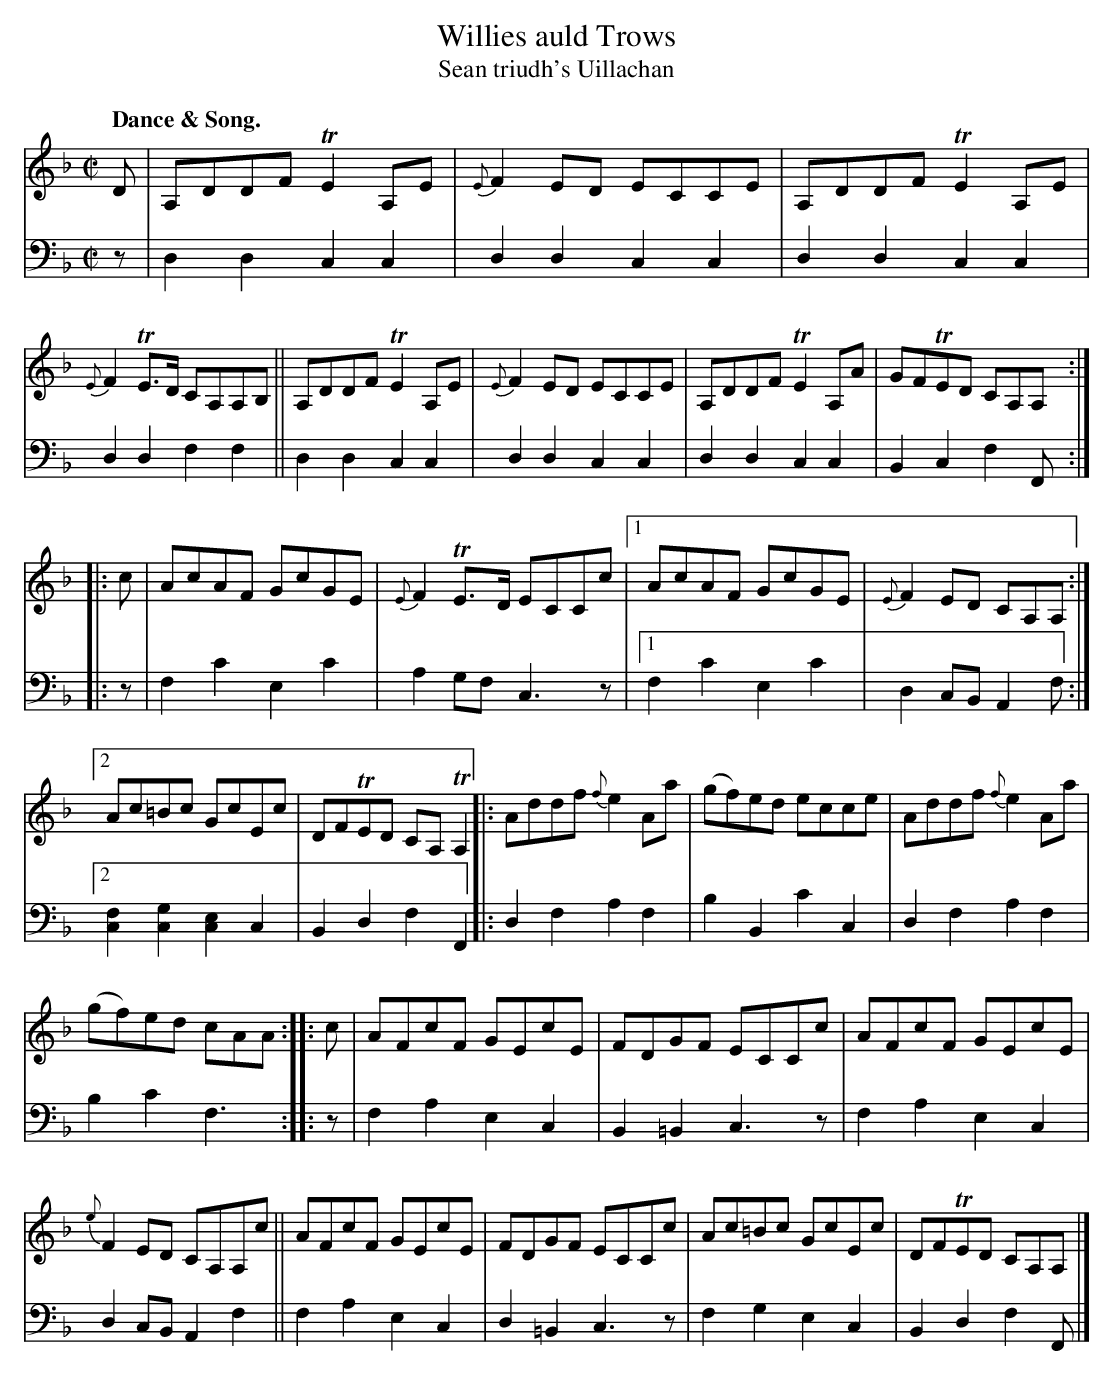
X:1
T: Willies auld Trows
T: Sean triudh's Uillachan
M: C|
L: 1/8
Q: "Dance & Song."
K: Dm	% and F
V: 1 staves=2
D |\
A,DDF TE2A,E | {E}F2ED ECCE | A,DDF TE2A,E | {E}F2TE>D CA,A,B, || A,DDF TE2A,E |\
{E}F2ED ECCE | A,DDF TE2A,A | GFTED CA,A, :|
|: c | AcAF GcGE | {E}F2TE>D ECCc |\
[1 AcAF GcGE | {E}F2ED CA,A, :|[2 Ac=Bc GcEc | DFTED CA,TA,2 |: Addf {f}e2Aa | (gf)ed ecce |\
Addf {f}e2Aa |
(gf)ed cAA :|\
|: c | AFcF GEcE | FDGF ECCc | AFcF GEcE |\
{e}F2ED CA,A,c || AFcF GEcE | FDGF ECCc | Ac=Bc GcEc | DFTED CA,A, |]
V: 2 clef=bass middle=d
z | d2d2 c2c2 | d2d2 c2c2 | d2d2 c2c2 | d2d2 f2f2 || d2d2 c2c2 |
d2d2 c2c2 | d2d2 c2c2 | B2c2 f2F :||: z | f2c'2 e2c'2 | a2gf c3z |
[1 f2c'2 e2c'2 | d2cB A2f :|[2 [f2c2][g2c2] [e2c2]c2 |B2d2 f2F2 |: d2f2 a2f2 | b2B2 c'2c2 |
d2f2 a2f2 | b2c'2 f3 :||: z | f2a2 e2c2 | B2=B2 c3z | f2a2 e2c2 |
d2cB A2f2 || f2a2 e2c2 | d2=B2 c3z | f2g2 e2c2 | B2d2 f2F |]
